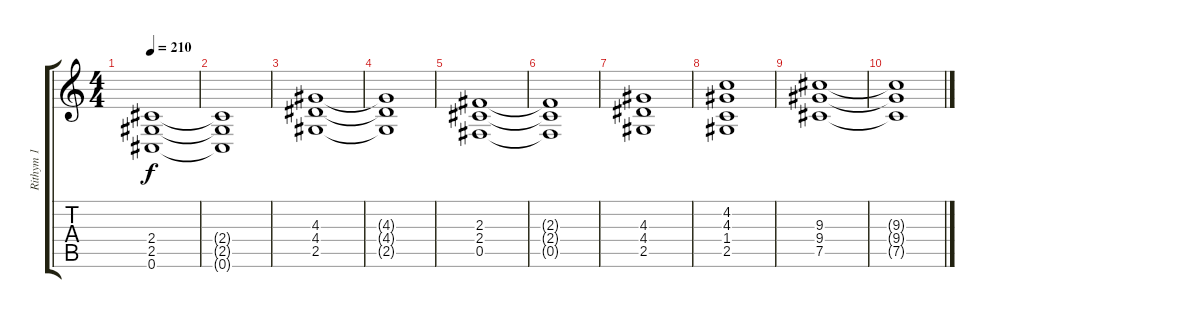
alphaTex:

\track ("Rithym 1" "Rithym 1") {instrument distortionguitar}
\staff {score tabs}
\tuning (Db4 Ab3 E3 B2 Gb2 Db2) {hide}
\ts (4 4)
\tempo 210
\clef g2
\ks c
(2.4 2.5 0.6).1{dy f} |
(2.4{t} 2.5{t} 0.6{t}).1 |
(4.3 4.4 2.5).1 |
(4.3{t} 4.4{t} 2.5{t}).1 |
(2.3 2.4 0.5).1 |
(2.3{t} 2.4{t} 0.5{t}).1 |
(4.3 4.4 2.5).1 |
(4.2 4.3 1.4 2.5).1 |
(9.3 9.4 7.5).1 |
(9.3{t} 9.4{t} 7.5{t}).1
